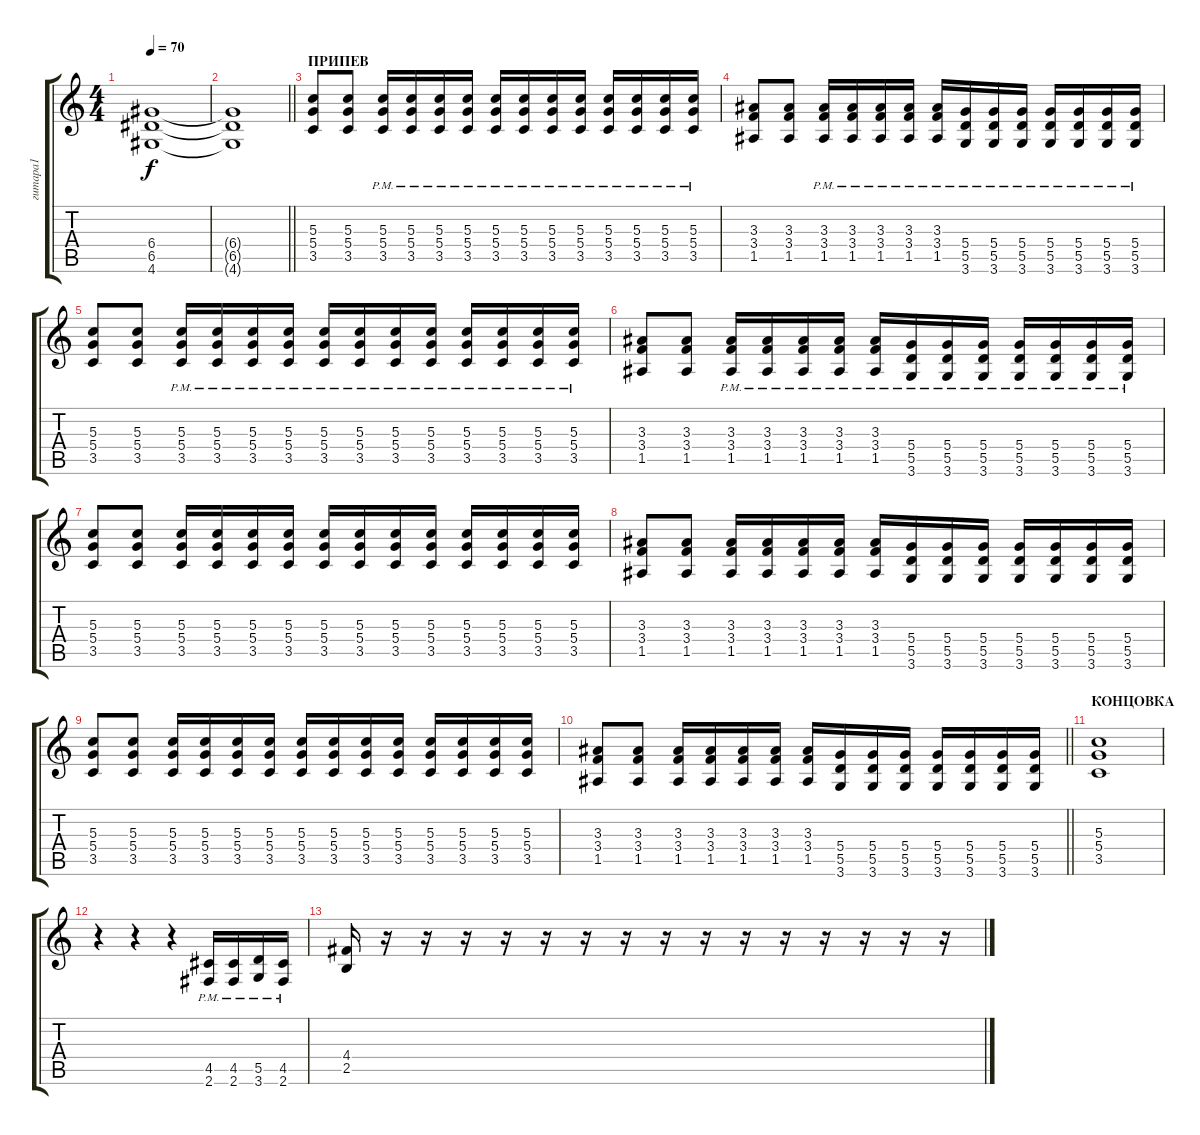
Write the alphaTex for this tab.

\track ("гитара1" "гитара1") {instrument distortionguitar}
\staff {score tabs}
\tuning (E4 B3 G3 D3 A2 E2) {hide}
\ts (4 4)
\tempo 70
\clef g2
\ks c
(6.4{t} 6.5{t} 4.6{t}).1{dy f} |
\barLineRight lightlight
(6.4{t} 6.5{t} 4.6{t}).1 |
\section ("" "ПРИПЕВ")
(5.3 5.4 3.5).8 (5.3 5.4 3.5).8 (5.3{pm} 5.4{pm} 3.5{pm}).16 (5.3{pm} 5.4{pm} 3.5{pm}).16 (5.3{pm} 5.4{pm} 3.5{pm}).16 (5.3{pm} 5.4{pm} 3.5{pm}).16 (5.3{pm} 5.4{pm} 3.5{pm}).16 (5.3{pm} 5.4{pm} 3.5{pm}).16 (5.3{pm} 5.4{pm} 3.5{pm}).16 (5.3{pm} 5.4{pm} 3.5{pm}).16 (5.3{pm} 5.4{pm} 3.5{pm}).16 (5.3{pm} 5.4{pm} 3.5{pm}).16 (5.3{pm} 5.4{pm} 3.5{pm}).16 (5.3{pm} 5.4{pm} 3.5{pm}).16 |
(3.3 3.4 1.5).8 (3.3 3.4 1.5).8 (3.3{pm} 3.4{pm} 1.5{pm}).16 (3.3{pm} 3.4{pm} 1.5{pm}).16 (3.3{pm} 3.4{pm} 1.5{pm}).16 (3.3{pm} 3.4{pm} 1.5{pm}).16 (3.3{pm} 3.4{pm} 1.5{pm}).16 (5.4{pm} 5.5{pm} 3.6{pm}).16 (5.4{pm} 5.5{pm} 3.6{pm}).16 (5.4{pm} 5.5{pm} 3.6{pm}).16 (5.4{pm} 5.5{pm} 3.6{pm}).16 (5.4{pm} 5.5{pm} 3.6{pm}).16 (5.4{pm} 5.5{pm} 3.6{pm}).16 (5.4{pm} 5.5{pm} 3.6{pm}).16 |
(5.3 5.4 3.5).8 (5.3 5.4 3.5).8 (5.3{pm} 5.4{pm} 3.5{pm}).16 (5.3{pm} 5.4{pm} 3.5{pm}).16 (5.3{pm} 5.4{pm} 3.5{pm}).16 (5.3{pm} 5.4{pm} 3.5{pm}).16 (5.3{pm} 5.4{pm} 3.5{pm}).16 (5.3{pm} 5.4{pm} 3.5{pm}).16 (5.3{pm} 5.4{pm} 3.5{pm}).16 (5.3{pm} 5.4{pm} 3.5{pm}).16 (5.3{pm} 5.4{pm} 3.5{pm}).16 (5.3{pm} 5.4{pm} 3.5{pm}).16 (5.3{pm} 5.4{pm} 3.5{pm}).16 (5.3{pm} 5.4{pm} 3.5{pm}).16 |
(3.3 3.4 1.5).8 (3.3 3.4 1.5).8 (3.3{pm} 3.4{pm} 1.5{pm}).16 (3.3{pm} 3.4{pm} 1.5{pm}).16 (3.3{pm} 3.4{pm} 1.5{pm}).16 (3.3{pm} 3.4{pm} 1.5{pm}).16 (3.3{pm} 3.4{pm} 1.5{pm}).16 (5.4{pm} 5.5{pm} 3.6{pm}).16 (5.4{pm} 5.5{pm} 3.6{pm}).16 (5.4{pm} 5.5{pm} 3.6{pm}).16 (5.4{pm} 5.5{pm} 3.6{pm}).16 (5.4{pm} 5.5{pm} 3.6{pm}).16 (5.4{pm} 5.5{pm} 3.6{pm}).16 (5.4{pm} 5.5{pm} 3.6{pm}).16 |
(5.3 5.4 3.5).8 (5.3 5.4 3.5).8 (5.3 5.4 3.5).16 (5.3 5.4 3.5).16 (5.3 5.4 3.5).16 (5.3 5.4 3.5).16 (5.3 5.4 3.5).16 (5.3 5.4 3.5).16 (5.3 5.4 3.5).16 (5.3 5.4 3.5).16 (5.3 5.4 3.5).16 (5.3 5.4 3.5).16 (5.3 5.4 3.5).16 (5.3 5.4 3.5).16 |
(3.3 3.4 1.5).8 (3.3 3.4 1.5).8 (3.3 3.4 1.5).16 (3.3 3.4 1.5).16 (3.3 3.4 1.5).16 (3.3 3.4 1.5).16 (3.3 3.4 1.5).16 (5.4 5.5 3.6).16 (5.4 5.5 3.6).16 (5.4 5.5 3.6).16 (5.4 5.5 3.6).16 (5.4 5.5 3.6).16 (5.4 5.5 3.6).16 (5.4 5.5 3.6).16 |
(5.3 5.4 3.5).8 (5.3 5.4 3.5).8 (5.3 5.4 3.5).16 (5.3 5.4 3.5).16 (5.3 5.4 3.5).16 (5.3 5.4 3.5).16 (5.3 5.4 3.5).16 (5.3 5.4 3.5).16 (5.3 5.4 3.5).16 (5.3 5.4 3.5).16 (5.3 5.4 3.5).16 (5.3 5.4 3.5).16 (5.3 5.4 3.5).16 (5.3 5.4 3.5).16 |
\barLineRight lightlight
(3.3 3.4 1.5).8 (3.3 3.4 1.5).8 (3.3 3.4 1.5).16 (3.3 3.4 1.5).16 (3.3 3.4 1.5).16 (3.3 3.4 1.5).16 (3.3 3.4 1.5).16 (5.4 5.5 3.6).16 (5.4 5.5 3.6).16 (5.4 5.5 3.6).16 (5.4 5.5 3.6).16 (5.4 5.5 3.6).16 (5.4 5.5 3.6).16 (5.4 5.5 3.6).16 |
\section ("" "КОНЦОВКА")
(5.3 5.4 3.5).1 |
r.4 r.4 r.4 (4.5{pm} 2.6{pm}).16 (4.5{pm} 2.6{pm}).16 (5.5{pm} 3.6{pm}).16 (4.5{pm} 2.6{pm}).16 |
(4.4 2.5).16 r.16 r.16 r.16 r.16 r.16 r.16 r.16 r.16 r.16 r.16 r.16 r.16 r.16 r.16 r.16
